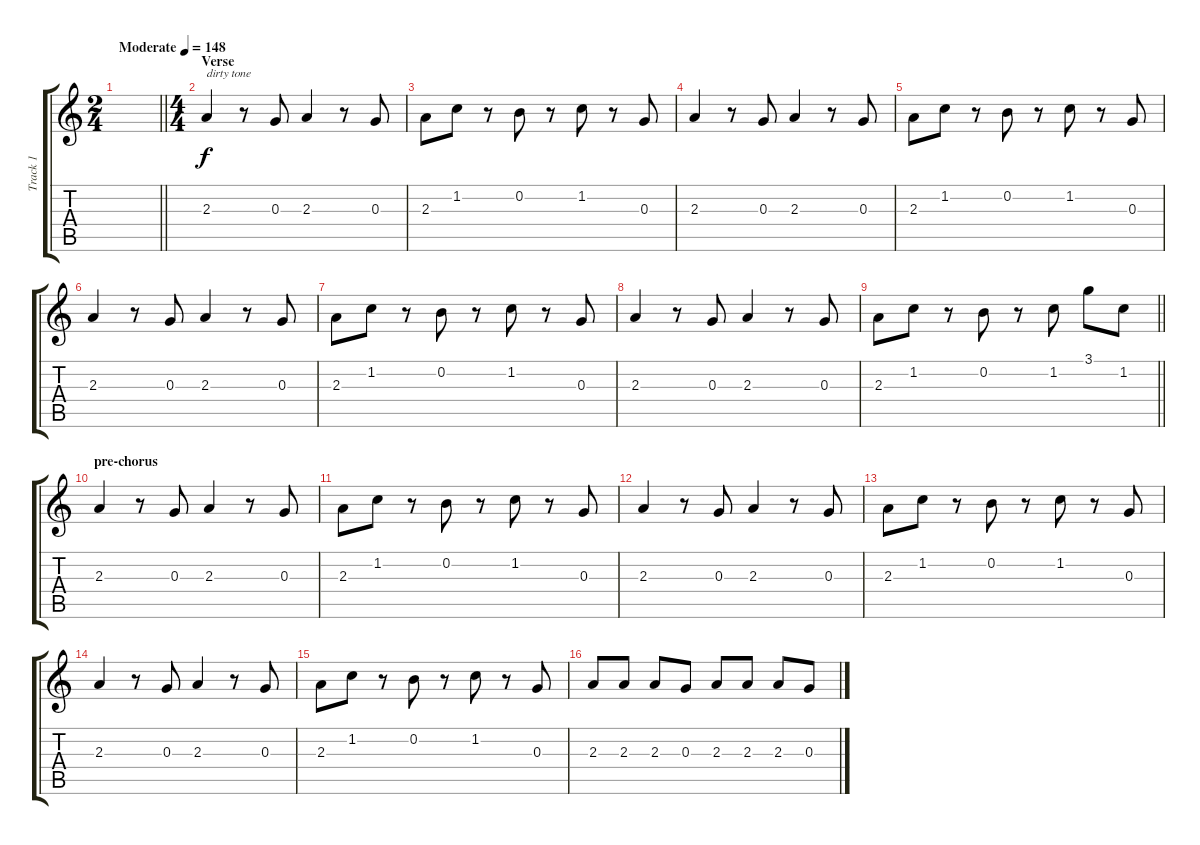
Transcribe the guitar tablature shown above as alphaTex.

\track ("Track 1" "Track 1") {instrument electricguitarclean}
\staff {score tabs}
\tuning (E4 B3 G3 D3 A2 E2) {hide}
\ts (2 4)
\tempo (148 "Moderate")
\clef g2
\barLineRight lightlight
\ks c
|
\ts (4 4)
\section ("" "Verse")
2.3.4{txt "dirty tone"} r.8 0.3.8 2.3.4 r.8 0.3.8 |
2.3.8 1.2.8 r.8 0.2.8 r.8 1.2.8 r.8 0.3.8 |
2.3.4 r.8 0.3.8 2.3.4 r.8 0.3.8 |
2.3.8 1.2.8 r.8 0.2.8 r.8 1.2.8 r.8 0.3.8 |
2.3.4 r.8 0.3.8 2.3.4 r.8 0.3.8 |
2.3.8 1.2.8 r.8 0.2.8 r.8 1.2.8 r.8 0.3.8 |
2.3.4 r.8 0.3.8 2.3.4 r.8 0.3.8 |
\barLineRight lightlight
2.3.8 1.2.8 r.8 0.2.8 r.8 1.2.8 3.1.8 1.2.8 |
\section ("" "pre-chorus")
2.3.4 r.8 0.3.8 2.3.4 r.8 0.3.8 |
2.3.8 1.2.8 r.8 0.2.8 r.8 1.2.8 r.8 0.3.8 |
2.3.4 r.8 0.3.8 2.3.4 r.8 0.3.8 |
2.3.8 1.2.8 r.8 0.2.8 r.8 1.2.8 r.8 0.3.8 |
2.3.4 r.8 0.3.8 2.3.4 r.8 0.3.8 |
2.3.8 1.2.8 r.8 0.2.8 r.8 1.2.8 r.8 0.3.8 |
2.3.8 2.3.8 2.3.8 0.3.8 2.3.8 2.3.8 2.3.8 0.3.8
